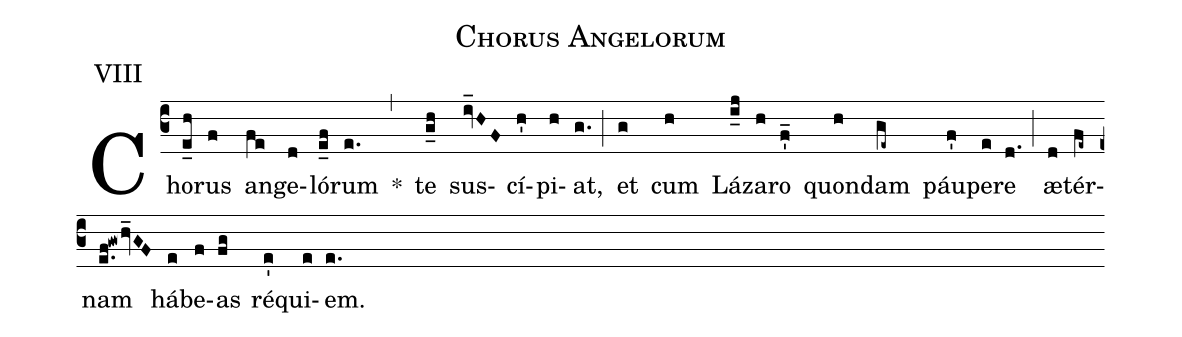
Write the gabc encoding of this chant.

name: Chorus Angelorum;
annotation: VIII;
%%
(c3)
Cho(e_h)rus(f) an(fe)ge(d)ló(e_f)rum(e.) *(,) te(g_h) sus(iv_HF)cí(h')pi(h)at,(g.) (;) et(g) cum(h) Lá(i_j)za(h)ro(f'_) quon(h)dam(ge~) páu(f')pe(e)re(d.) (;) æ(d)tér(fe~)nam(e.f!gwhv_GF) há(e)be(f)as(fg) ré(e')qui(e)em.(e.)
